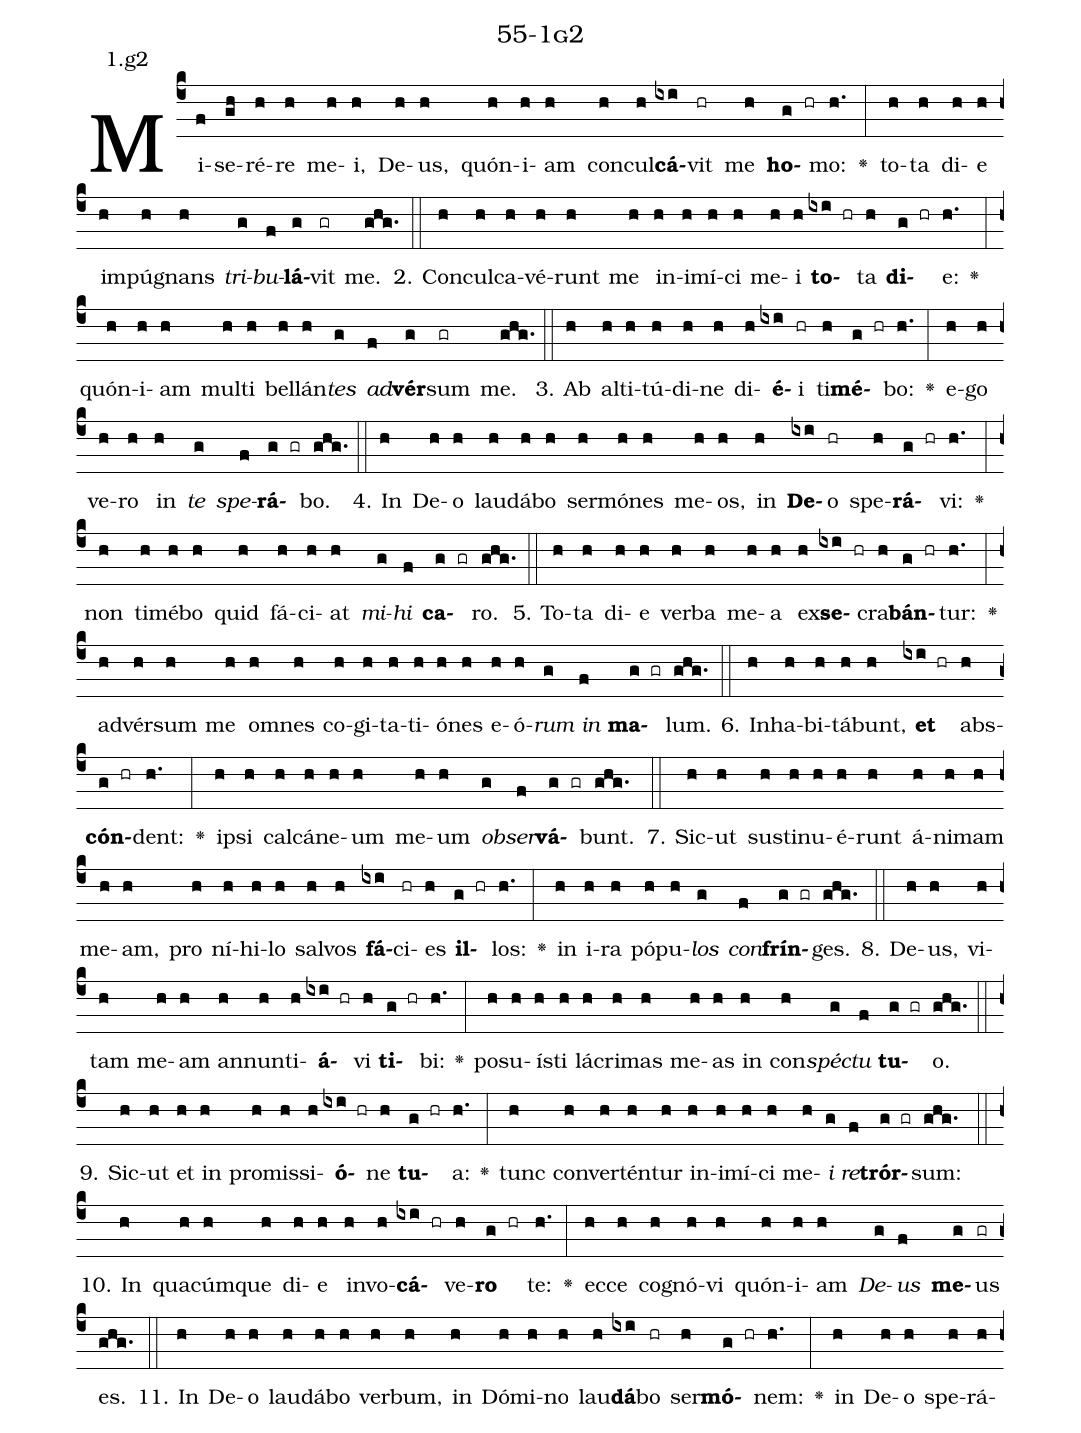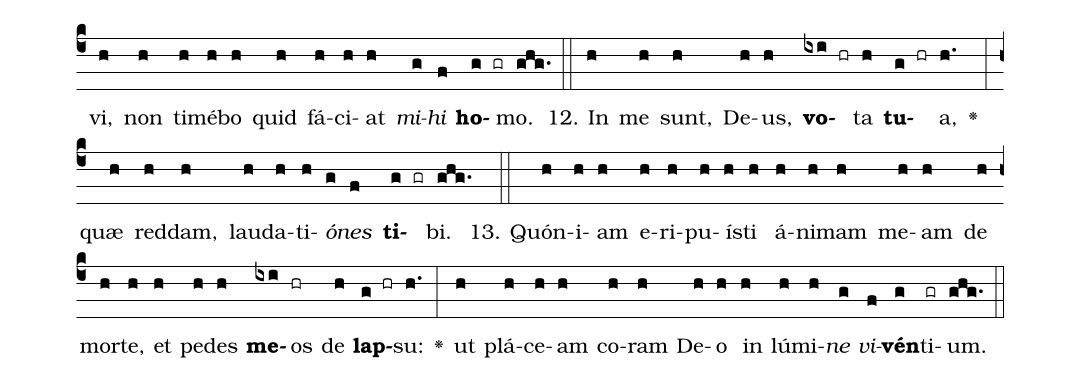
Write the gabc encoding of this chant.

name: 55-1g2;
annotation: 1.g2;
%%
(c4)Mi(f)se(gh)ré(h)re(h) me(h)i,(h) De(h)us,(h) quón(h)i(h)am(h) con(h)cul(h)<b>cá</b>(ixi)vit(hr) me(h) <b>ho</b>(g hr)mo:(h.) <v>\greheightstar</v>(:) to(h)ta(h) di(h)e(h) im(h)pú(h)gnans(h) <i>tri</i>(g)<i>bu</i>(f)<b>lá</b>(g)vit(gr) me.(ghg.) (::)
2. Con(h)cul(h)ca(h)vé(h)runt(h) me(h) in(h)i(h)mí(h)ci(h) me(h)i(h) <b>to</b>(ixi hr)ta(h) <b>di</b>(g hr)e:(h.) <v>\greheightstar</v>(:) quón(h)i(h)am(h) mul(h)ti(h) bel(h)lán(h)<i>tes</i>(g) <i>ad</i>(f)<b>vér</b>(g)sum(gr) me.(ghg.) (::)
3. Ab(h) al(h)ti(h)tú(h)di(h)ne(h) di(h)<b>é</b>(ixi)i(hr) ti(h)<b>mé</b>(g hr)bo:(h.) <v>\greheightstar</v>(:) e(h)go(h) ve(h)ro(h) in(h) <i>te</i>(g) <i>spe</i>(f)<b>rá</b>(g gr)bo.(ghg.) (::)
4. In(h) De(h)o(h) lau(h)dá(h)bo(h) ser(h)mó(h)nes(h) me(h)os,(h) in(h) <b>De</b>(ixi)o(hr) spe(h)<b>rá</b>(g hr)vi:(h.) <v>\greheightstar</v>(:) non(h) ti(h)mé(h)bo(h) quid(h) fá(h)ci(h)at(h) <i>mi</i>(g)<i>hi</i>(f) <b>ca</b>(g gr)ro.(ghg.) (::)
5. To(h)ta(h) di(h)e(h) ver(h)ba(h) me(h)a(h) ex(h)<b>se</b>(ixi hr)cra(h)<b>bán</b>(g hr)tur:(h.) <v>\greheightstar</v>(:) ad(h)vér(h)sum(h) me(h) om(h)nes(h) co(h)gi(h)ta(h)ti(h)ó(h)nes(h) e(h)ó(h)<i>rum</i>(g) <i>in</i>(f) <b>ma</b>(g gr)lum.(ghg.) (::)
6. In(h)ha(h)bi(h)tá(h)bunt,(h) <b>et</b>(ixi hr) abs(h)<b>cón</b>(g hr)dent:(h.) <v>\greheightstar</v>(:) ip(h)si(h) cal(h)cá(h)ne(h)um(h) me(h)um(h) <i>ob</i>(g)<i>ser</i>(f)<b>vá</b>(g gr)bunt.(ghg.) (::)
7. Sic(h)ut(h) sus(h)ti(h)nu(h)é(h)runt(h) á(h)ni(h)mam(h) me(h)am,(h) pro(h) ní(h)hi(h)lo(h) sal(h)vos(h) <b>fá</b>(ixi)ci(hr)es(h) <b>il</b>(g hr)los:(h.) <v>\greheightstar</v>(:) in(h) i(h)ra(h) pó(h)pu(h)<i>los</i>(g) <i>con</i>(f)<b>frín</b>(g gr)ges.(ghg.) (::)
8. De(h)us,(h) vi(h)tam(h) me(h)am(h) an(h)nun(h)ti(h)<b>á</b>(ixi hr)vi(h) <b>ti</b>(g hr)bi:(h.) <v>\greheightstar</v>(:) po(h)su(h)ís(h)ti(h) lá(h)cri(h)mas(h) me(h)as(h) in(h) con(h)<i>spéc</i>(g)<i>tu</i>(f) <b>tu</b>(g gr)o.(ghg.) (::)
9. Sic(h)ut(h) et(h) in(h) pro(h)mis(h)si(h)<b>ó</b>(ixi hr)ne(h) <b>tu</b>(g hr)a:(h.) <v>\greheightstar</v>(:) tunc(h) con(h)ver(h)tén(h)tur(h) in(h)i(h)mí(h)ci(h) me(h)<i>i</i>(g) <i>re</i>(f)<b>trór</b>(g gr)sum:(ghg.) (::)
10. In(h) qua(h)cúm(h)que(h) di(h)e(h) in(h)vo(h)<b>cá</b>(ixi hr)ve(h)<b>ro</b>(g hr) te:(h.) <v>\greheightstar</v>(:) ec(h)ce(h) co(h)gnó(h)vi(h) quón(h)i(h)am(h) <i>De</i>(g)<i>us</i>(f) <b>me</b>(g)us(gr) es.(ghg.) (::)
11. In(h) De(h)o(h) lau(h)dá(h)bo(h) ver(h)bum,(h) in(h) Dó(h)mi(h)no(h) lau(h)<b>dá</b>(ixi)bo(hr) ser(h)<b>mó</b>(g hr)nem:(h.) <v>\greheightstar</v>(:) in(h) De(h)o(h) spe(h)rá(h)vi,(h) non(h) ti(h)mé(h)bo(h) quid(h) fá(h)ci(h)at(h) <i>mi</i>(g)<i>hi</i>(f) <b>ho</b>(g gr)mo.(ghg.) (::)
12. In(h) me(h) sunt,(h) De(h)us,(h) <b>vo</b>(ixi hr)ta(h) <b>tu</b>(g hr)a,(h.) <v>\greheightstar</v>(:) quæ(h) red(h)dam,(h) lau(h)da(h)ti(h)<i>ó</i>(g)<i>nes</i>(f) <b>ti</b>(g gr)bi.(ghg.) (::)
13. Quón(h)i(h)am(h) e(h)ri(h)pu(h)ís(h)ti(h) á(h)ni(h)mam(h) me(h)am(h) de(h) mor(h)te,(h) et(h) pe(h)des(h) <b>me</b>(ixi)os(hr) de(h) <b>lap</b>(g hr)su:(h.) <v>\greheightstar</v>(:) ut(h) plá(h)ce(h)am(h) co(h)ram(h) De(h)o(h) in(h) lú(h)mi(h)<i>ne</i>(g) <i>vi</i>(f)<b>vén</b>(g)ti(gr)um.(ghg.) (::)
